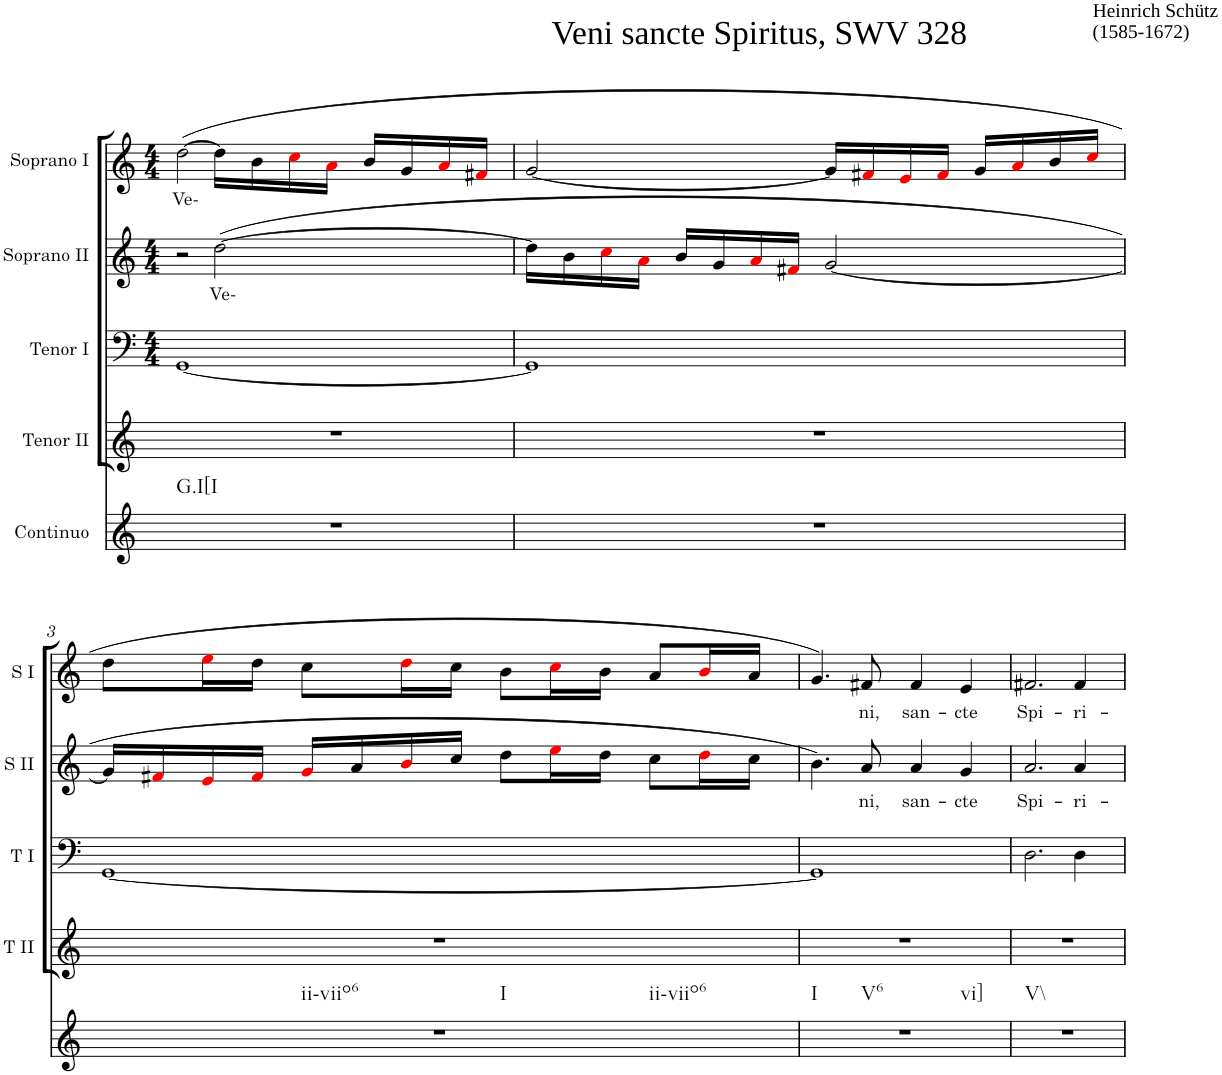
**kern	**kern	**kern	**kern	**text	**kern	**text
*part5	*part4	*part3	*part2	*part2	*part1	*part1
*staff5	*staff4	*staff3	*staff2	*staff2	*staff1	*staff1
*I"Continuo	*I"Tenor II	*I"Tenor I	*I"Soprano II	*	*I"Soprano I	*
*	*I'T II	*I'T I	*I'S II	*	*I'S I	*
*clefG2	*clefG2	*clefF4	*clefG2	*	*clefG2	*
*k[]	*k[]	*k[]	*k[]	*	*k[]	*
*	*	*M4/4	*M4/4	*	*M4/4	*
=1	=1	=1	=1	=1	=1	=1
!	!	!	!	!	!LO:TX:a:t=Veni sancte Spiritus, SWV 328	!
!	!	!	!	!	!LO:TX:a:t=Heinrich Schütz	!
!	!	!	!	!	!LO:TX:a:t=(1585-1672)	!
!LO:TX:b:t=G.I[I	!	!	!	!	!	!
!	!	!	!	!	!	!LO:LY:b
1r	1r	[1GG	2r	.	([2dd\	Ve-
!	!	!	!	!LO:LY:b	!	!
.	.	.	([2dd\	Ve-	16dd\LL]	.
.	.	.	.	.	16b\	.
.	.	.	.	.	16cci\	.
.	.	.	.	.	16ai\JJ	.
.	.	.	.	.	16b/LL	.
.	.	.	.	.	16g/	.
.	.	.	.	.	16ai/	.
.	.	.	.	.	16f#Xi/JJ	.
=2	=2	=2	=2	=2	=2	=2
1r	1r	1GG]	16dd\LL]	.	[2g/	.
.	.	.	16b\	.	.	.
.	.	.	16cci\	.	.	.
.	.	.	16ai\JJ	.	.	.
.	.	.	16b/LL	.	.	.
.	.	.	16g/	.	.	.
.	.	.	16ai/	.	.	.
.	.	.	16f#Xi/JJ	.	.	.
.	.	.	[2g/	.	16g/LL]	.
.	.	.	.	.	16f#Xi/	.
.	.	.	.	.	16ei/	.
.	.	.	.	.	16f#i/JJ	.
.	.	.	.	.	16g/LL	.
.	.	.	.	.	16ai/	.
.	.	.	.	.	16b/	.
.	.	.	.	.	16cci/JJ	.
!!LO:LB:g=z
=3	=3	=3	=3	=3	=3	=3
!LO:TX:b:t=ii-viio6	!	!	!	!	!	!
!LO:TX:b:t=I	!	!	!	!	!	!
!LO:TX:b:t=ii-viio6	!	!	!	!	!	!
1r	1r	[1GG	16g/LL]	.	8dd\L	.
.	.	.	16f#Xi/	.	.	.
.	.	.	16ei/	.	16eei\L	.
.	.	.	16f#i/JJ	.	16dd\JJ	.
.	.	.	16gi/LL	.	8cc\L	.
.	.	.	16a/	.	.	.
.	.	.	16bi/	.	16ddi\L	.
.	.	.	16cc/JJ	.	16cc\JJ	.
.	.	.	8dd\L	.	8b\L	.
.	.	.	16eei\L	.	16cci\L	.
.	.	.	16dd\JJ	.	16b\JJ	.
.	.	.	8cc\L	.	8a/L	.
.	.	.	16ddi\L	.	16bi/L	.
.	.	.	16cc\JJ	.	16a/JJ	.
=4	=4	=4	=4	=4	=4	=4
!LO:TX:b:t=I	!	!	!	!	!	!
!LO:TX:b:t=V6	!	!	!	!	!	!
!LO:TX:b:t=vi]	!	!	!	!	!	!
1r	1r	1GG]	4.b\)	.	4.g/)	.
!	!	!	!	!LO:LY:b	!	!LO:LY:b
.	.	.	8a/	ni,	8f#X/	ni,
!	!	!	!	!LO:LY:b	!	!LO:LY:b
.	.	.	4a/	san-	4f#/	san-
!	!	!	!	!LO:LY:b	!	!LO:LY:b
.	.	.	4g/	cte	4e/	cte
=5	=5	=5	=5	=5	=5	=5
!LO:TX:b:t=V\\	!	!	!	!	!	!
!	!	!	!	!LO:LY:b	!	!LO:LY:b
1r	1r	2.D\	2.a/	Spi-	2.f#X/	Spi-
!	!	!	!	!LO:LY:b	!	!LO:LY:b
.	.	4D\	4a/	ri-	4f#/	ri-
=	=	=	=	=	=	=
*-	*-	*-	*-	*-	*-	*-
